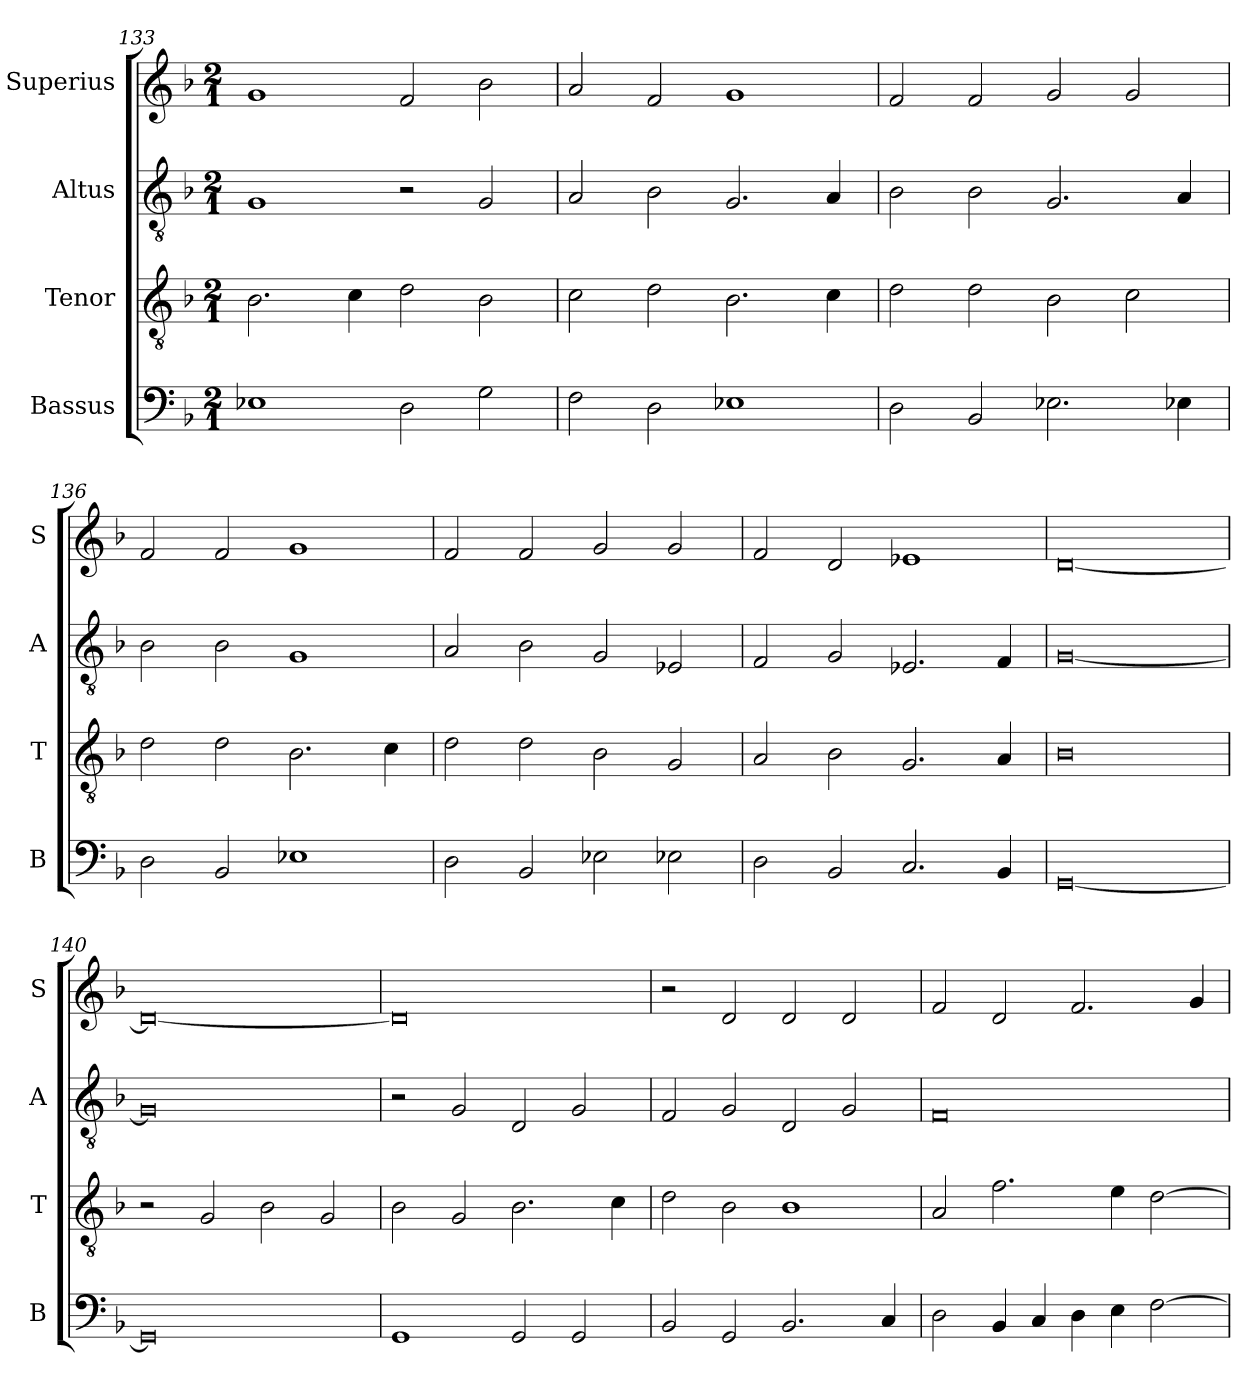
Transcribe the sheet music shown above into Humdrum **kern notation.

**kern	**kern	**kern	**kern
*part4	*part3	*part2	*part1
*staff4	*staff3	*staff2	*staff1
*I"Bassus	*I"Tenor	*I"Altus	*I"Superius
*I'B	*I'T	*I'A	*I'S
*clefF4	*clefGv2	*clefGv2	*clefG2
*k[b-]	*k[b-]	*k[b-]	*k[b-]
*M2/1	*M2/1	*M2/1	*M2/1
=133	=133	=133	=133
1E-X	2.B-\	1G	1g
.	4c\	.	.
2D\	2d\	2r	2f/
2G\	2B-\	2G/	2b-\
=134	=134	=134	=134
2F\	2c\	2A/	2a/
2D\	2d\	2B-\	2f/
1E-X	2.B-\	2.G/	1g
.	4c\	4A/	.
=135	=135	=135	=135
2D\	2d\	2B-\	2f/
2BB-/	2d\	2B-\	2f/
2.E-X\	2B-\	2.G/	2g/
.	2c\	.	2g/
4E-X\	.	4A/	.
=136	=136	=136	=136
2D\	2d\	2B-\	2f/
2BB-/	2d\	2B-\	2f/
1E-X	2.B-\	1G	1g
.	4c\	.	.
=137	=137	=137	=137
2D\	2d\	2A/	2f/
2BB-/	2d\	2B-\	2f/
2E-X\	2B-\	2G/	2g/
2E-X\	2G/	2E-X/	2g/
=138	=138	=138	=138
2D\	2A/	2F/	2f/
2BB-/	2B-\	2G/	2d/
2.C/	2.G/	2.E-X/	1e-X
4BB-/	4A/	4F/	.
=139	=139	=139	=139
[0GG	0B-	[0G	[0d
=140	=140	=140	=140
0GG]	2r	0G]	0d_
.	2G/	.	.
.	2B-\	.	.
.	2G/	.	.
=141	=141	=141	=141
1GG	2B-\	2r	0d]
.	2G/	2G/	.
2GG/	2.B-\	2D/	.
2GG/	.	2G/	.
.	4c\	.	.
=142	=142	=142	=142
2BB-/	2d\	2F/	2r
2GG/	2B-\	2G/	2d/
2.BB-/	1B-	2D/	2d/
.	.	2G/	2d/
4C/	.	.	.
=143	=143	=143	=143
2D\	2A/	0F	2f/
4BB-/	2.f\	.	2d/
4C/	.	.	.
4D\	.	.	2.f/
4E\	4e\	.	.
[2F\	[2d\	.	.
.	.	.	4g/
=	=	=	=
*-	*-	*-	*-
